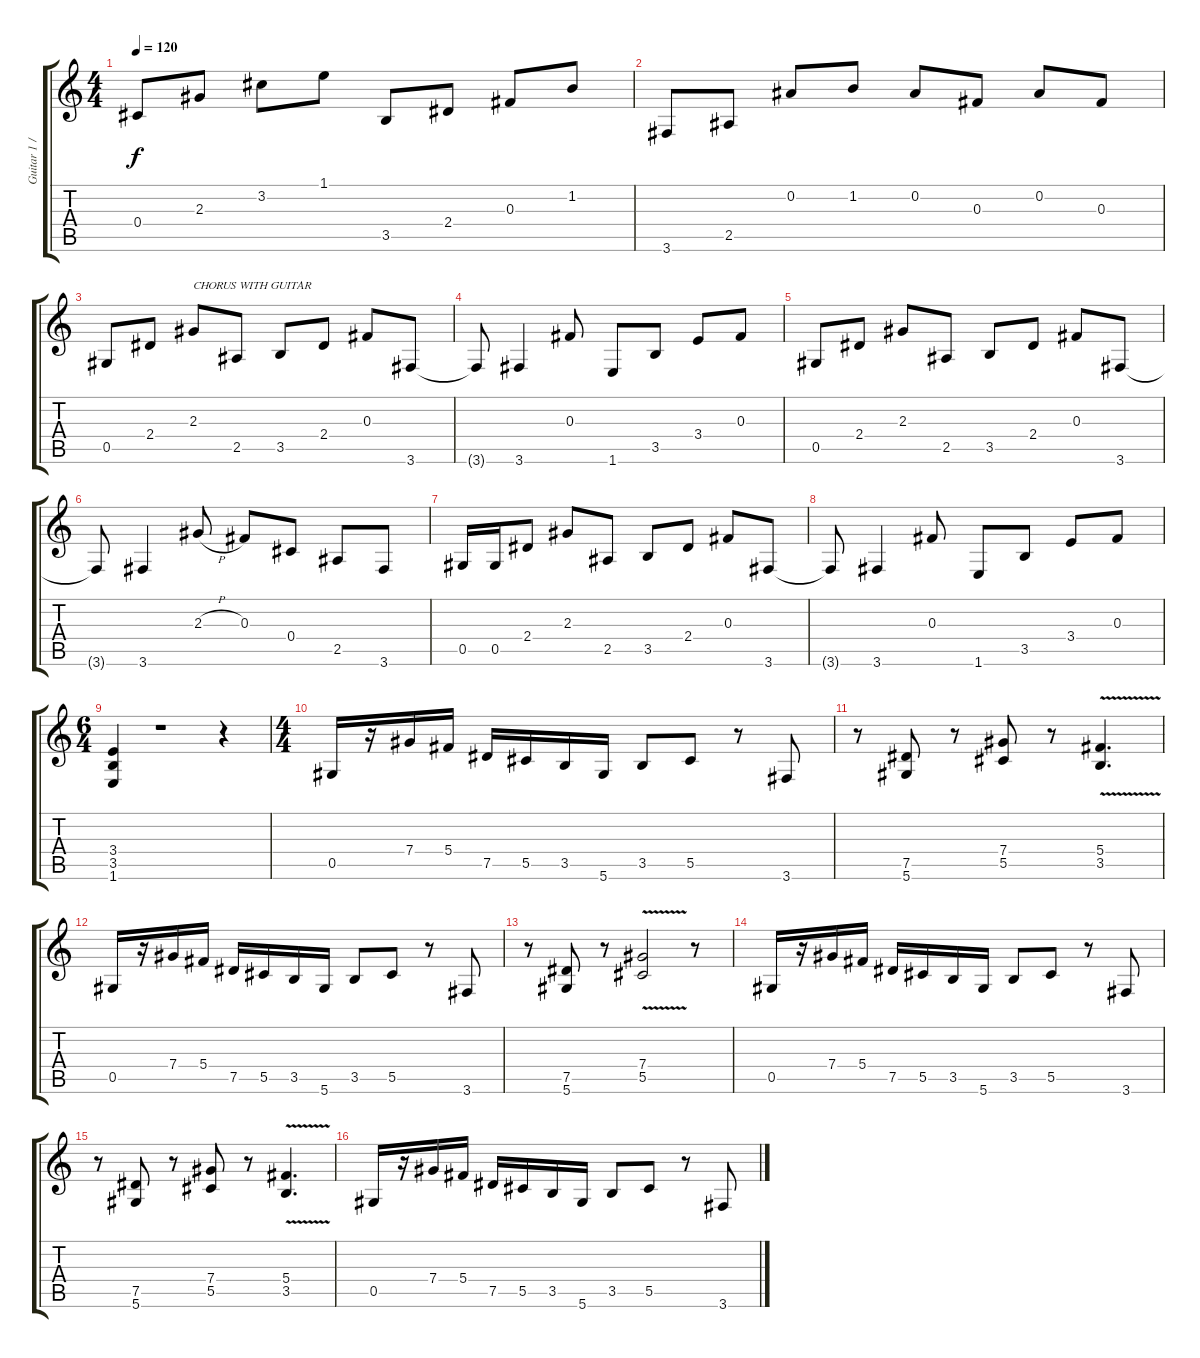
\track ("Guitar 1 / Lead" "Guitar 1 /") {instrument overdrivenguitar}
\staff {score tabs}
\tuning (Eb4 Bb3 Gb3 Db3 Ab2 Eb2) {hide}
\ts (4 4)
\tempo 120
\clef g2
\ks c
0.4.8{dy f instrument acousticguitarsteel} 2.3.8 3.2.8 1.1.8 3.5.8 2.4.8 0.3.8 1.2.8 |
3.6.8{instrument acousticguitarsteel} 2.5.8 0.2.8 1.2.8 0.2.8 0.3.8 0.2.8 0.3.8 |
0.5.8{volume 10 instrument overdrivenguitar} 2.4.8 2.3.8{txt "CHORUS WITH GUITAR"} 2.5.8 3.5.8 2.4.8 0.3.8 3.6.8 |
3.6{t}.8 3.6.4 0.3.8 1.6.8 3.5.8 3.4.8 0.3.8 |
0.5.8{volume 10 instrument overdrivenguitar} 2.4.8 2.3.8 2.5.8 3.5.8 2.4.8 0.3.8 3.6.8 |
3.6{t}.8 3.6.4 2.3{h}.8 0.3.8 0.4.8 2.5.8 3.6.8 |
0.5.16{volume 10 instrument overdrivenguitar} 0.5.16 2.4.8 2.3.8 2.5.8 3.5.8 2.4.8 0.3.8 3.6.8 |
3.6{t}.8 3.6.4 0.3.8 1.6.8 3.5.8 3.4.8 0.3.8 |
\ts (6 4)
(3.4 3.5 1.6).4{volume 12} r.1 r.4 |
\ts (4 4)
0.5.16 r.16 7.4.16 5.4.16 7.5.16 5.5.16 3.5.16 5.6.16 3.5.8 5.5.8 r.8 3.6.8 |
r.8 (7.5 5.6).8 r.8 (7.4 5.5).8 r.8 (5.4{v} 3.5{v}).4{d} |
0.5.16 r.16 7.4.16 5.4.16 7.5.16 5.5.16 3.5.16 5.6.16 3.5.8 5.5.8 r.8 3.6.8 |
r.8 (7.5 5.6).8 r.8 (7.4{v} 5.5{v}).2 r.8 |
0.5.16 r.16 7.4.16 5.4.16 7.5.16 5.5.16 3.5.16 5.6.16 3.5.8 5.5.8 r.8 3.6.8 |
r.8 (7.5 5.6).8 r.8 (7.4 5.5).8 r.8 (5.4{v} 3.5{v}).4{d} |
0.5.16 r.16 7.4.16 5.4.16 7.5.16 5.5.16 3.5.16 5.6.16 3.5.8 5.5.8 r.8 3.6.8
